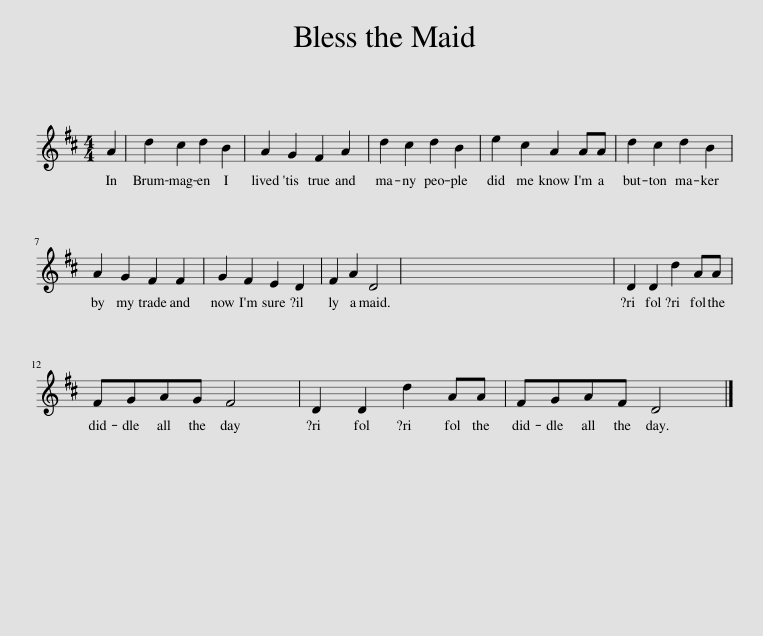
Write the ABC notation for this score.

X:1
L:1/8
M:4/4
I:linebreak $
K:D
V:1 treble
V:1
 A2 | d2 c2 d2 B2 | A2 G2 F2 A2 | d2 c2 d2 B2 | e2 c2 A2 AA | %5
 d2 c2 d2 B2 |$ A2 G2 F2 F2 | G2 F2 E2 D2 | F2 A2 D4 | x8 x8 x8 x8 x8 x8 x8 | %10
 D2 D2 d2 AA |$ FGAG F4 | D2 D2 d2 AA | FGAF D4 |] %14
